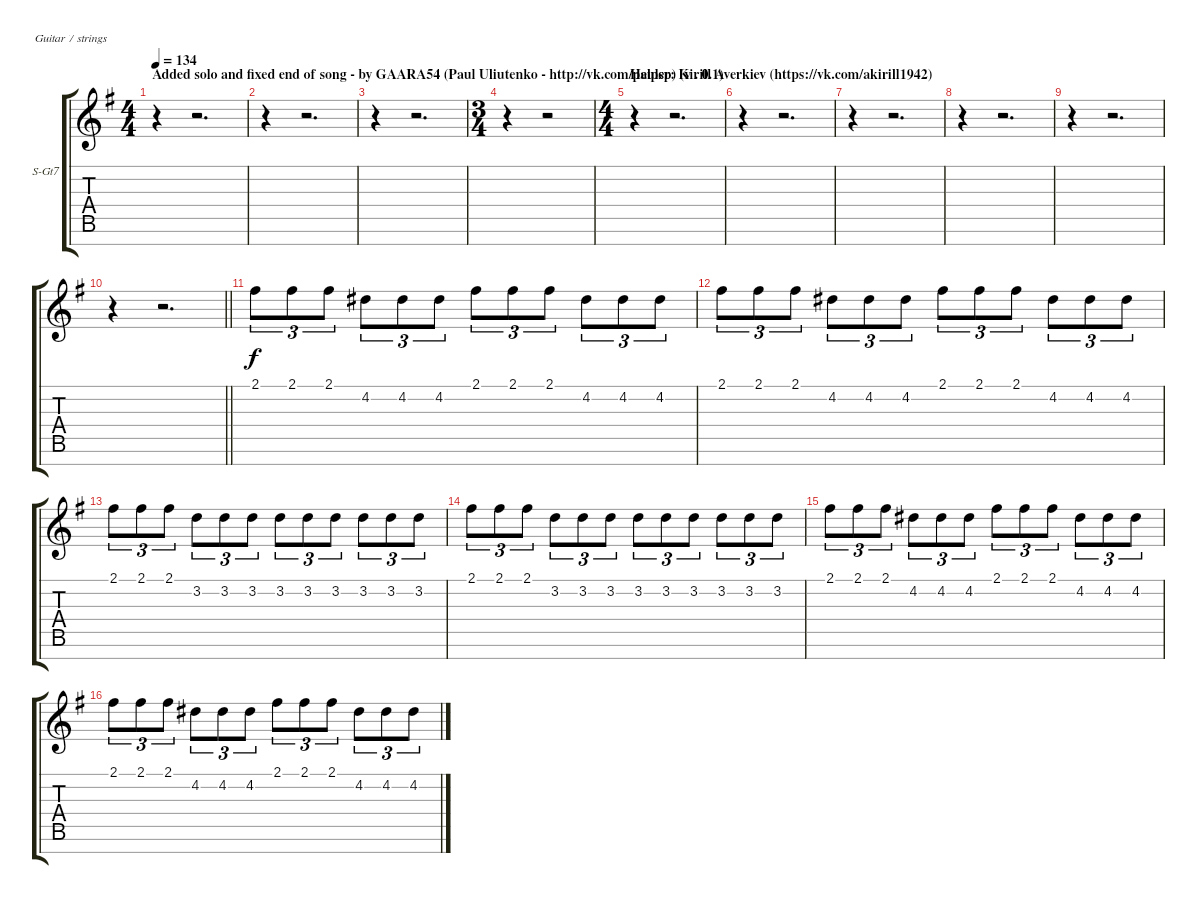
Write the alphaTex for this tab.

\bracketExtendMode groupsimilarinstruments
\firstSystemTrackNameOrientation horizontal
\otherSystemsTrackNameOrientation horizontal
\track ("Keyboard 2 - Brat/Shagrath" "S-Gt7") {instrument stringensemble1}
\staff {score tabs}
\tuning (E4 B3 G3 D3 A2 E2 B1)
\displaytranspose 12
\ts (4 4)
\section ("" "Added solo and fixed end of song - by GAARA54 (Paul Uliutenko - http://vk.com/paulsp) (v . 0.1)")
\tempo 134
\clef g2
\ks g
r.4{dy f instrument stringensemble1} r.2{d} |
r.4 r.2{d} |
r.4 r.2{d} |
\ts (3 4)
r.4 r.2 |
\ts (4 4)
\section ("" "Helper: Kirill Averkiev (https://vk.com/akirill1942)")
r.4 r.2{d} |
r.4 r.2{d} |
r.4 r.2{d} |
r.4 r.2{d} |
r.4 r.2{d} |
\barLineRight lightlight
r.4 r.2{d} |
\section ("" "")
2.1.8{tu (3 2)} 2.1.8{tu (3 2)} 2.1.8{tu (3 2)} 4.2.8{tu (3 2)} 4.2.8{tu (3 2)} 4.2.8{tu (3 2)} 2.1.8{tu (3 2)} 2.1.8{tu (3 2)} 2.1.8{tu (3 2)} 4.2.8{tu (3 2)} 4.2.8{tu (3 2)} 4.2.8{tu (3 2)} |
2.1.8{tu (3 2)} 2.1.8{tu (3 2)} 2.1.8{tu (3 2)} 4.2.8{tu (3 2)} 4.2.8{tu (3 2)} 4.2.8{tu (3 2)} 2.1.8{tu (3 2)} 2.1.8{tu (3 2)} 2.1.8{tu (3 2)} 4.2.8{tu (3 2)} 4.2.8{tu (3 2)} 4.2.8{tu (3 2)} |
2.1.8{tu (3 2)} 2.1.8{tu (3 2)} 2.1.8{tu (3 2)} 3.2.8{tu (3 2)} 3.2.8{tu (3 2)} 3.2.8{tu (3 2)} 3.2.8{tu (3 2)} 3.2.8{tu (3 2)} 3.2.8{tu (3 2)} 3.2.8{tu (3 2)} 3.2.8{tu (3 2)} 3.2.8{tu (3 2)} |
2.1.8{tu (3 2)} 2.1.8{tu (3 2)} 2.1.8{tu (3 2)} 3.2.8{tu (3 2)} 3.2.8{tu (3 2)} 3.2.8{tu (3 2)} 3.2.8{tu (3 2)} 3.2.8{tu (3 2)} 3.2.8{tu (3 2)} 3.2.8{tu (3 2)} 3.2.8{tu (3 2)} 3.2.8{tu (3 2)} |
2.1.8{tu (3 2)} 2.1.8{tu (3 2)} 2.1.8{tu (3 2)} 4.2.8{tu (3 2)} 4.2.8{tu (3 2)} 4.2.8{tu (3 2)} 2.1.8{tu (3 2)} 2.1.8{tu (3 2)} 2.1.8{tu (3 2)} 4.2.8{tu (3 2)} 4.2.8{tu (3 2)} 4.2.8{tu (3 2)} |
2.1.8{tu (3 2)} 2.1.8{tu (3 2)} 2.1.8{tu (3 2)} 4.2.8{tu (3 2)} 4.2.8{tu (3 2)} 4.2.8{tu (3 2)} 2.1.8{tu (3 2)} 2.1.8{tu (3 2)} 2.1.8{tu (3 2)} 4.2.8{tu (3 2)} 4.2.8{tu (3 2)} 4.2.8{tu (3 2)}
